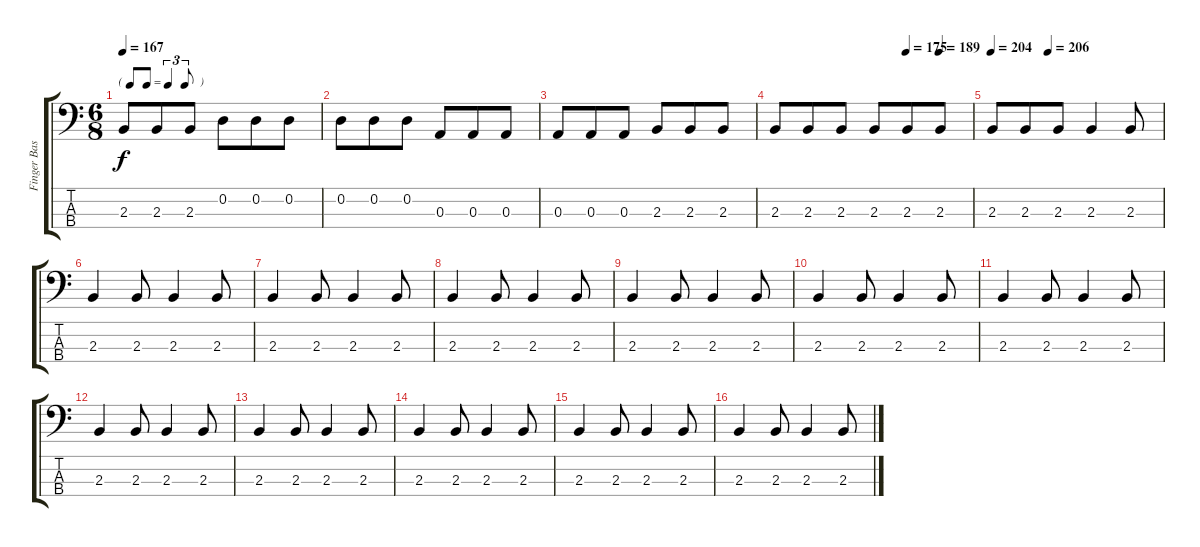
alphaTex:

\track ("Finger Bass" "Finger Bas") {instrument electricbassfinger}
\staff {score tabs}
\tuning (G2 D2 A1 E1) {hide}
\ts (6 8)
\tf triplet8th
\tempo 167
\clef f4
\ks c
2.3.8{dy f} 2.3.8 2.3.8 0.2.8 0.2.8 0.2.8 |
0.2.8 0.2.8 0.2.8 0.3.8 0.3.8 0.3.8 |
0.3.8 0.3.8 0.3.8 2.3.8 2.3.8 2.3.8 |
\tempo (175 0.6666666666666666)
\tempo (189 0.8333333333333334)
2.3.8 2.3.8 2.3.8 2.3.8 2.3.8 2.3.8 |
\tempo 204
\tempo (206 0.3333333333333333)
2.3.8{instrument electricbassfinger} 2.3.8 2.3.8 2.3.4 2.3.8 |
2.3.4 2.3.8 2.3.4 2.3.8 |
2.3.4 2.3.8 2.3.4 2.3.8 |
2.3.4 2.3.8 2.3.4 2.3.8 |
2.3.4 2.3.8 2.3.4 2.3.8 |
2.3.4 2.3.8 2.3.4 2.3.8 |
2.3.4 2.3.8 2.3.4 2.3.8 |
2.3.4 2.3.8 2.3.4 2.3.8 |
2.3.4 2.3.8 2.3.4 2.3.8 |
2.3.4 2.3.8 2.3.4 2.3.8 |
2.3.4 2.3.8 2.3.4 2.3.8 |
2.3.4 2.3.8 2.3.4 2.3.8
